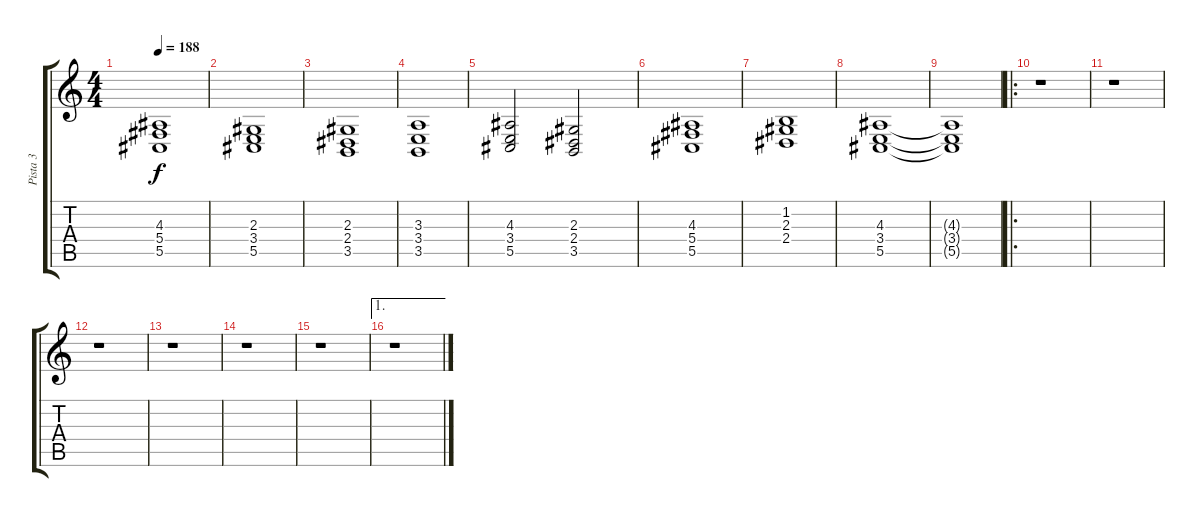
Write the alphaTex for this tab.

\track ("Pista 3" "Pista 3") {instrument reedorgan}
\staff {score tabs}
\tuning (Eb4 Bb3 Gb3 Db3 Ab2 Eb2) {hide}
\ts (4 4)
\tempo 188
\clef g2
\ks c
(4.3{t} 5.4{t} 5.5{t}).1{dy f} |
(2.3 3.4 5.5).1 |
(2.3 2.4 3.5).1 |
(3.3 3.4 3.5).1 |
(4.3 3.4 5.5).2 (2.3 2.4 3.5).2 |
(4.3 5.4 5.5).1 |
(1.2 2.3 2.4).1 |
(4.3 3.4 5.5).1 |
(4.3{t} 3.4{t} 5.5{t}).1 |
\ro
r.1 |
r.1 |
r.1 |
r.1 |
r.1 |
r.1 |
\ae 1
r.1
